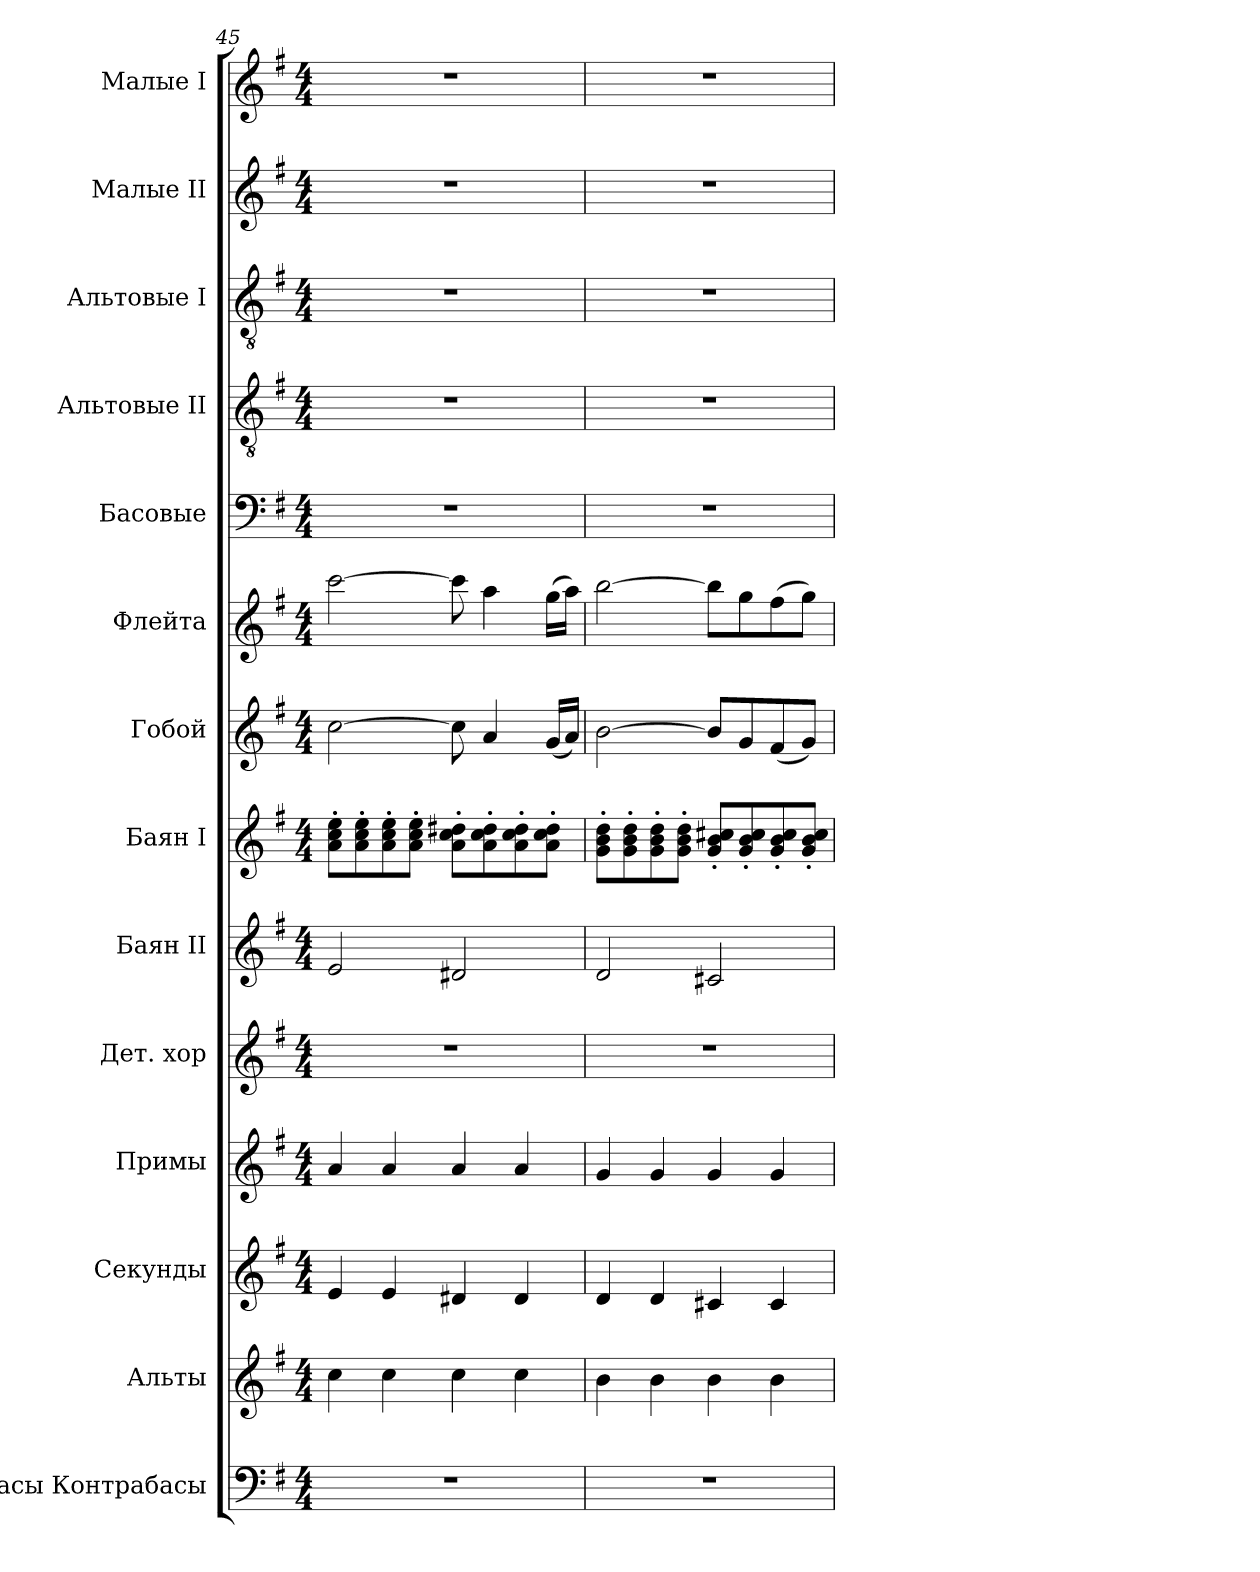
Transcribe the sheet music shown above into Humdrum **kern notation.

**kern	**kern	**kern	**kern	**kern	**kern	**kern	**kern	**kern	**kern	**kern	**kern	**kern	**kern
*part14	*part13	*part12	*part11	*part10	*part9	*part8	*part7	*part6	*part5	*part4	*part3	*part2	*part1
*staff14	*staff13	*staff12	*staff11	*staff10	*staff9	*staff8	*staff7	*staff6	*staff5	*staff4	*staff3	*staff2	*staff1
*I"Басы Контрабасы	*I"Альты	*I"Секунды	*I"Примы	*I"Дет. хор	*I"Баян II	*I"Баян I	*I"Гобой	*I"Флейта	*I"Басовые	*I"Альтовые II	*I"Альтовые I	*I"Малые II	*I"Малые I
!!LO:PB:g=z
*clefF4	*clefG2	*clefG2	*clefG2	*clefG2	*clefG2	*clefG2	*clefG2	*clefG2	*clefF4	*clefGv2	*clefGv2	*clefG2	*clefG2
*ITrd7c12	*ITrd7c12	*	*	*	*	*	*	*	*	*	*	*	*
*k[f#]	*k[f#]	*k[f#]	*k[f#]	*k[f#]	*k[f#]	*k[f#]	*k[f#]	*k[f#]	*k[f#]	*k[f#]	*k[f#]	*k[f#]	*k[f#]
*G:	*G:	*G:	*G:	*G:	*G:	*G:	*G:	*G:	*G:	*G:	*G:	*G:	*G:
*M4/4	*M4/4	*M4/4	*M4/4	*M4/4	*M4/4	*M4/4	*M4/4	*M4/4	*M4/4	*M4/4	*M4/4	*M4/4	*M4/4
=45	=45	=45	=45	=45	=45	=45	=45	=45	=45	=45	=45	=45	=45
1r	4c\	4e/	4a/	1r	2e/	8a\'> 8cc\'> 8ee\'>L	[2cc\	[2ccc\	1r	1r	1r	1r	1r
.	.	.	.	.	.	8a\'> 8cc\'> 8ee\'>	.	.	.	.	.	.	.
.	4c\	4e/	4a/	.	.	8a\'> 8cc\'> 8ee\'>	.	.	.	.	.	.	.
.	.	.	.	.	.	8a\'> 8cc\'> 8ee\'>J	.	.	.	.	.	.	.
.	4c\	4d#X/	4a/	.	2d#X/	8a\'> 8cc\'> 8dd#X\'>L	8cc\]	8ccc\]	.	.	.	.	.
.	.	.	.	.	.	8a\'> 8cc\'> 8dd#\'>	4a/	4aa\	.	.	.	.	.
.	4c\	4d#/	4a/	.	.	8a\'> 8cc\'> 8dd#\'>	.	.	.	.	.	.	.
.	.	.	.	.	.	8a\'> 8cc\'> 8dd#\'>J	(<16g/LL	(>16gg\LL	.	.	.	.	.
.	.	.	.	.	.	.	16a/JJ)	16aa\JJ)	.	.	.	.	.
=46	=46	=46	=46	=46	=46	=46	=46	=46	=46	=46	=46	=46	=46
1r	4B\	4d/	4g/	1r	2d/	8g\'> 8b\'> 8dd\'>L	[2b\	[2bb\	1r	1r	1r	1r	1r
.	.	.	.	.	.	8g\'> 8b\'> 8dd\'>	.	.	.	.	.	.	.
.	4B\	4d/	4g/	.	.	8g\'> 8b\'> 8dd\'>	.	.	.	.	.	.	.
.	.	.	.	.	.	8g\'> 8b\'> 8dd\'>J	.	.	.	.	.	.	.
.	4B\	4c#X/	4g/	.	2c#X/	8g/'< 8b/'< 8cc#X/'<L	8b/L]	8bb\L]	.	.	.	.	.
.	.	.	.	.	.	8g/'< 8b/'< 8cc#/'<	8g/	8gg\	.	.	.	.	.
.	4B\	4c#/	4g/	.	.	8g/'< 8b/'< 8cc#/'<	(<8f#/	(>8ff#\	.	.	.	.	.
.	.	.	.	.	.	8g/'< 8b/'< 8cc#/'<J	8g/J)	8gg\J)	.	.	.	.	.
=	=	=	=	=	=	=	=	=	=	=	=	=	=
*-	*-	*-	*-	*-	*-	*-	*-	*-	*-	*-	*-	*-	*-
